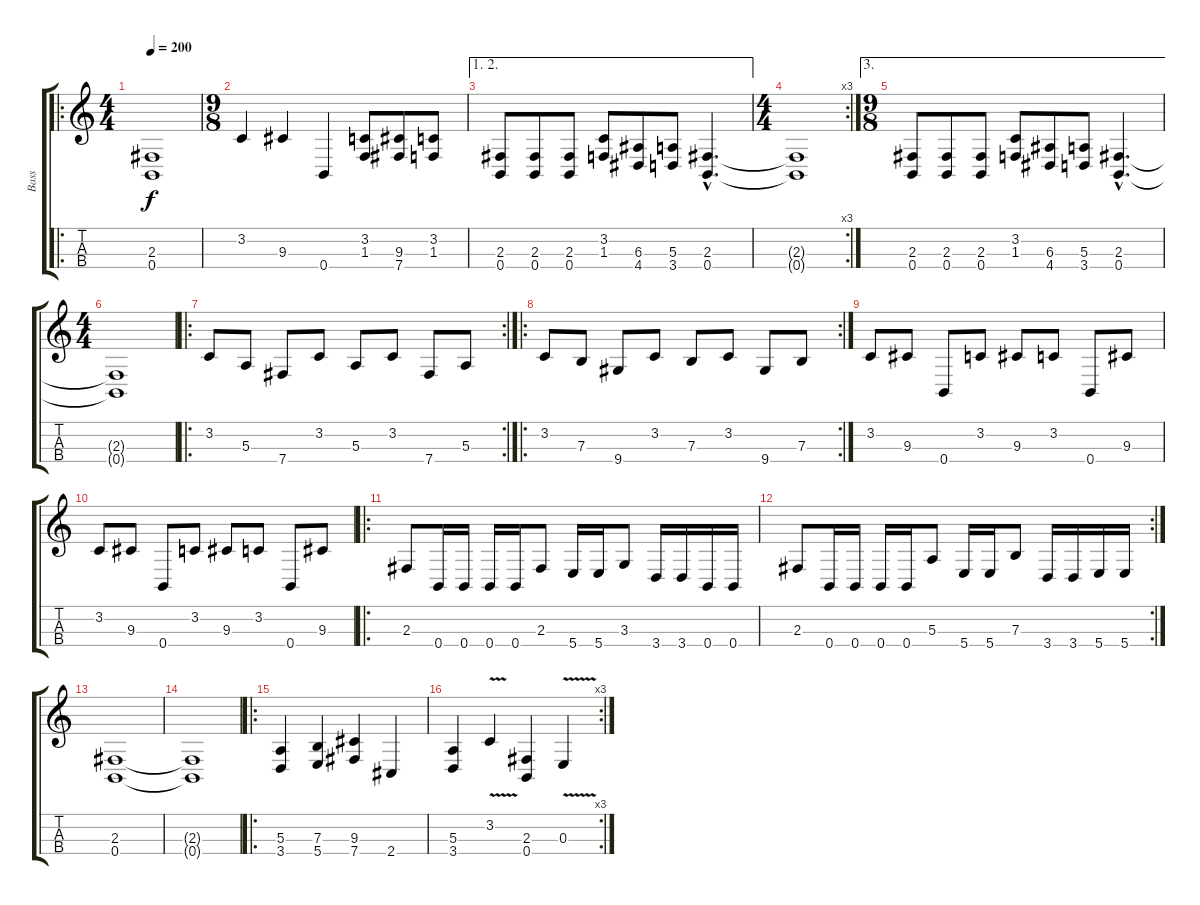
\track ("Bass" "Bass") {instrument distortionguitar}
\staff {score tabs}
\tuning (D3 A2 E2 B1) {hide}
\ro
\ts (4 4)
\tempo 200
\clef g2
\ks c
(2.3 0.4).1{dy f} |
\ts (9 8)
3.2.4 9.3.4 0.4.4 (3.2 1.3).8 (9.3 7.4).8 (3.2 1.3).8 |
\ae (1 2)
(2.3 0.4).8 (2.3 0.4).8 (2.3 0.4).8 (3.2 1.3).8 (6.3 4.4).8 (5.3 3.4).8 (2.3{hac} 0.4{hac}).4{d} |
\rc 3
\ts (4 4)
(2.3{t} 0.4{t}).1 |
\ae 3
\ts (9 8)
(2.3 0.4).8 (2.3 0.4).8 (2.3 0.4).8 (3.2 1.3).8 (6.3 4.4).8 (5.3 3.4).8 (2.3{hac} 0.4{hac}).4{d} |
\ts (4 4)
(2.3{t} 0.4{t}).1 |
\ro
\rc 2
3.2.8{instrument distortionguitar} 5.3.8 7.4.8 3.2.8 5.3.8 3.2.8 7.4.8 5.3.8 |
\ro
\rc 2
3.2.8 7.3.8 9.4.8 3.2.8 7.3.8 3.2.8 9.4.8 7.3.8 |
3.2.8 9.3.8 0.4.8 3.2.8 9.3.8 3.2.8 0.4.8 9.3.8 |
3.2.8 9.3.8 0.4.8 3.2.8 9.3.8 3.2.8 0.4.8 9.3.8 |
\ro
2.3.8 0.4.16 0.4.16 0.4.16 0.4.16 2.3.8 5.4.16 5.4.16 3.3.8 3.4.16 3.4.16 0.4.16 0.4.16 |
\rc 2
2.3.8 0.4.16 0.4.16 0.4.16 0.4.16 5.3.8 5.4.16 5.4.16 7.3.8 3.4.16 3.4.16 5.4.16 5.4.16 |
(2.3 0.4).1 |
(2.3{t} 0.4{t}).1 |
\ro
(5.3 3.4).4 (7.3 5.4).4 (9.3 7.4).4 2.4.4 |
\rc 3
(5.3 3.4).4 3.2{v}.4 (2.3 0.4).4 0.3{v}.4
